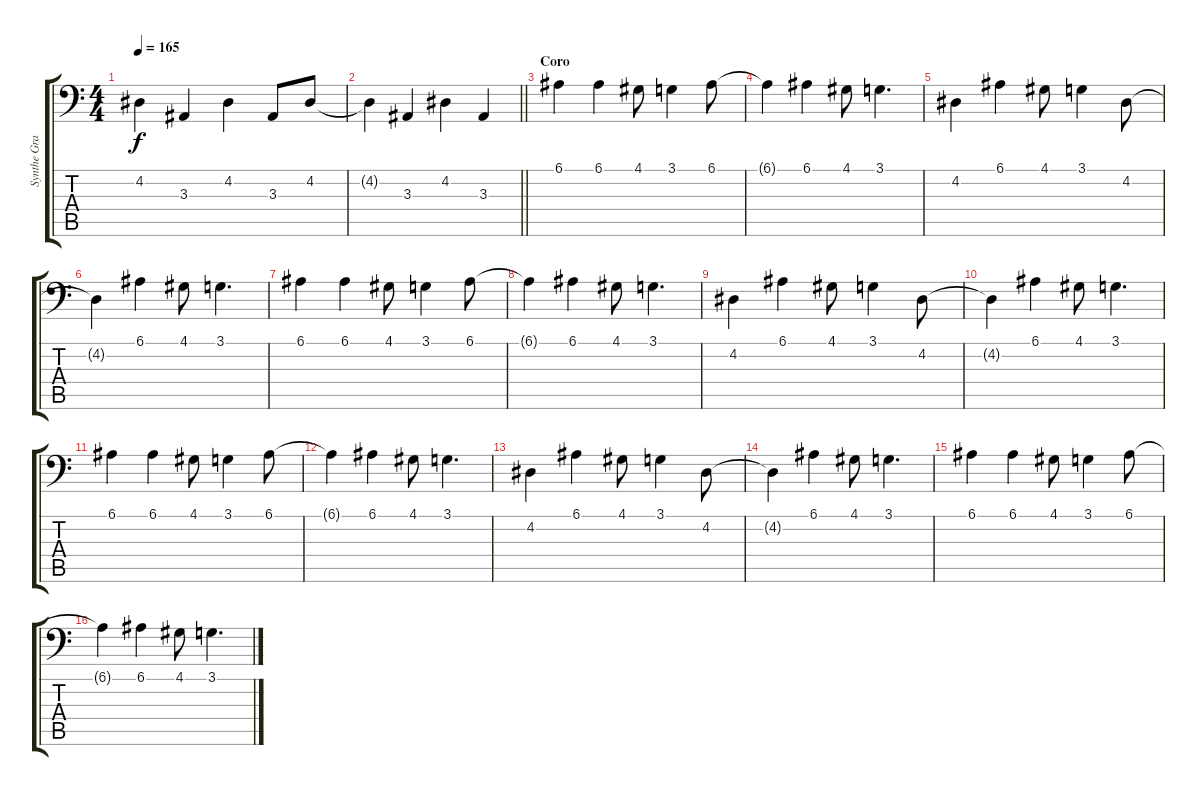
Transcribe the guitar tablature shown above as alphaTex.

\track ("Synthe Grave" "Synthe Gra") {instrument lead2sawtooth}
\staff {score tabs}
\tuning (E3 B2 G2 D2 A1 E1) {hide}
\ts (4 4)
\tempo 165
\clef f4
\ks c
4.2.4{dy f} 3.3.4 4.2.4 3.3.8 4.2.8 |
\barLineRight lightlight
4.2{t}.4 3.3.4 4.2.4 3.3.4 |
\section ("" "Coro")
6.1.4 6.1.4 4.1.8 3.1.4 6.1.8 |
6.1{t}.4 6.1.4 4.1.8 3.1.4{d} |
4.2.4 6.1.4 4.1.8 3.1.4 4.2.8 |
4.2{t}.4 6.1.4 4.1.8 3.1.4{d} |
6.1.4 6.1.4 4.1.8 3.1.4 6.1.8 |
6.1{t}.4 6.1.4 4.1.8 3.1.4{d} |
4.2.4 6.1.4 4.1.8 3.1.4 4.2.8 |
4.2{t}.4 6.1.4 4.1.8 3.1.4{d} |
6.1.4 6.1.4 4.1.8 3.1.4 6.1.8 |
6.1{t}.4 6.1.4 4.1.8 3.1.4{d} |
4.2.4 6.1.4 4.1.8 3.1.4 4.2.8 |
4.2{t}.4 6.1.4 4.1.8 3.1.4{d} |
6.1.4 6.1.4 4.1.8 3.1.4 6.1.8 |
6.1{t}.4 6.1.4 4.1.8 3.1.4{d}
